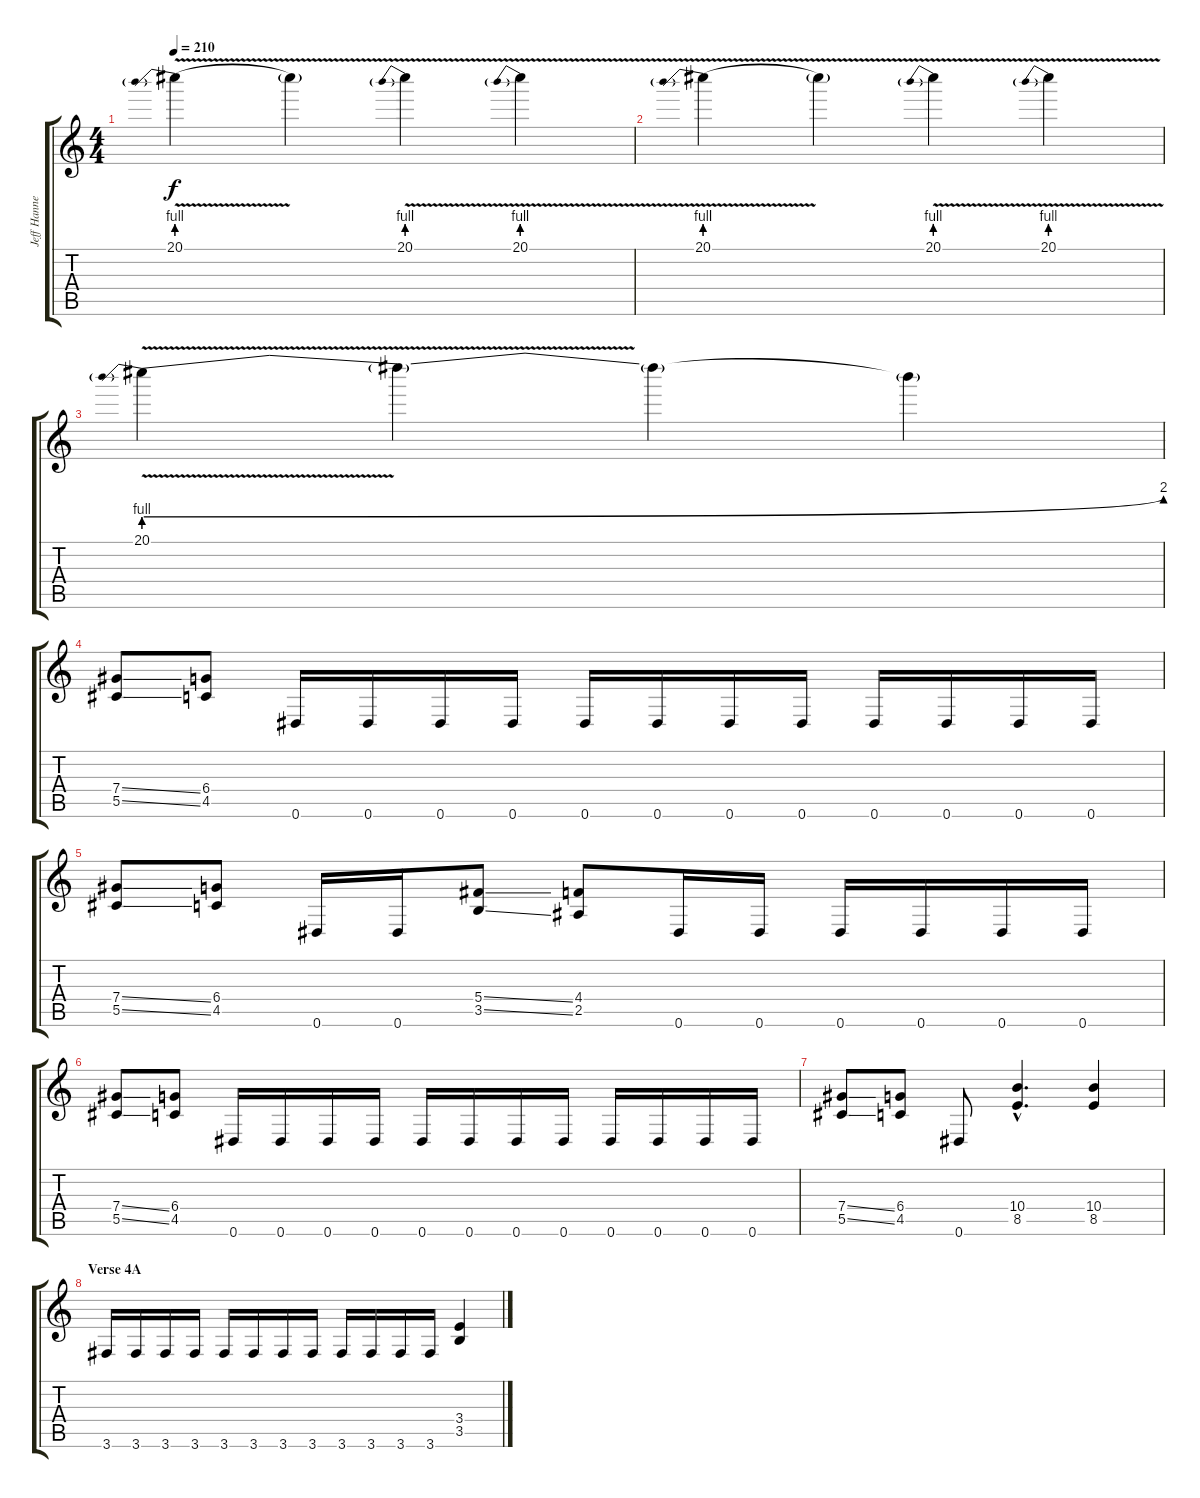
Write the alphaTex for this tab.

\track ("Jeff Hanneman" "Jeff Hanne") {instrument distortionguitar}
\staff {score tabs}
\tuning (Eb4 Bb3 Gb3 Db3 Ab2 Eb2) {hide}
\ts (4 4)
\tempo 210
\clef g2
\ks c
20.1{be (prebend 0 4 60 4) v}.4{dy f} 20.1{t}.4 20.1{be (prebend 0 4 60 4) v}.4 20.1{be (prebend 0 4 60 4) v}.4 |
20.1{be (prebend 0 4 60 4) v}.4 20.1{t}.4 20.1{be (prebend 0 4 60 4) v}.4 20.1{be (prebend 0 4 60 4) v}.4 |
20.1{be (prebendbend 0 4 60 8) v}.4 20.1{t}.4 20.1{t}.4 20.1{t}.4 |
(7.4{ss} 5.5{ss}).8 (6.4 4.5).8 0.6.16 0.6.16 0.6.16 0.6.16 0.6.16 0.6.16 0.6.16 0.6.16 0.6.16 0.6.16 0.6.16 0.6.16 |
(7.4{ss} 5.5{ss}).8 (6.4 4.5).8 0.6.16 0.6.16 (5.4{ss} 3.5{ss}).8 (4.4 2.5).8 0.6.16 0.6.16 0.6.16 0.6.16 0.6.16 0.6.16 |
(7.4{ss} 5.5{ss}).8 (6.4 4.5).8 0.6.16 0.6.16 0.6.16 0.6.16 0.6.16 0.6.16 0.6.16 0.6.16 0.6.16 0.6.16 0.6.16 0.6.16 |
(7.4{ss} 5.5{ss}).8 (6.4 4.5).8 0.6.8 (10.4{hac} 8.5{hac}).4{d} (10.4 8.5).4 |
\section ("" "Verse 4A")
3.6.16 3.6.16 3.6.16 3.6.16 3.6.16 3.6.16 3.6.16 3.6.16 3.6.16 3.6.16 3.6.16 3.6.16 (3.4 3.5).4
